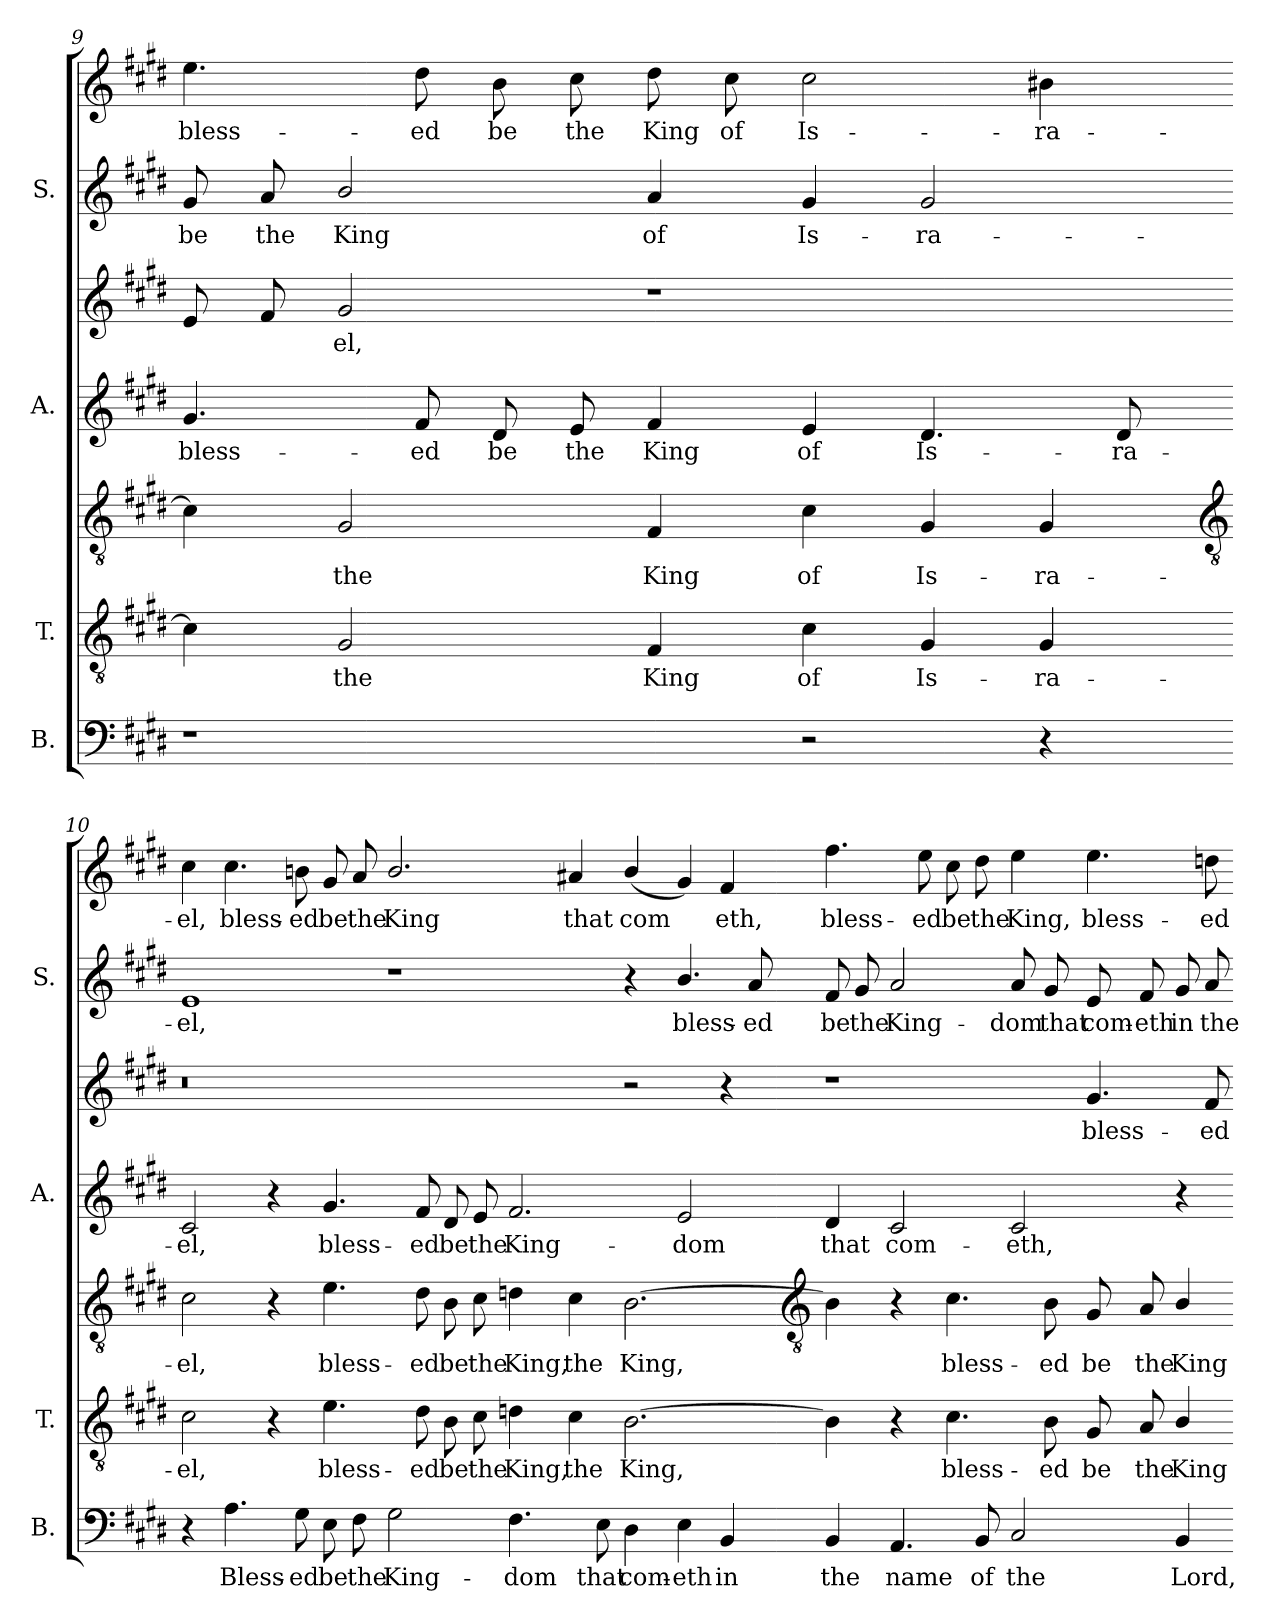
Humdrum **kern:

**kern	**text	**kern	**text	**kern	**text	**kern	**text	**kern	**text	**kern	**text	**kern	**text
*part4	*part4	*part3	*part3	*part3	*part3	*part2	*part2	*part2	*part2	*part1	*part1	*part1	*part1
*staff7	*staff7	*staff6	*staff6	*staff5	*staff5	*staff4	*staff4	*staff3	*staff3	*staff2	*staff2	*staff1	*staff1
*I"B.	*	*I"T.	*	*	*	*I"A.	*	*	*	*I"S.	*	*	*
*I'B.	*	*I'T.	*	*	*	*I'A.	*	*	*	*I'S.	*	*	*
!!LO:LB:g=z
*clefF4	*	*clefGv2	*	*clefGv2	*	*clefG2	*	*clefG2	*	*clefG2	*	*clefG2	*
*k[f#c#g#d#]	*	*k[f#c#g#d#]	*	*k[f#c#g#d#]	*	*k[f#c#g#d#]	*	*k[f#c#g#d#]	*	*k[f#c#g#d#]	*	*k[f#c#g#d#]	*
*E:	*	*E:	*	*E:	*	*E:	*	*E:	*	*E:	*	*E:	*
=9	=9	=9	=9	=9	=9	=9	=9	=9	=9	=9	=9	=9	=9
!	!	!	!	!	!	!	!LO:LY:b	!	!	!	!LO:LY:b	!	!LO:LY:b
1r	.	4c#]	.	4c#]	.	4.g#	bless-	8e	.	8g#	-be	4.ee	bless-
!	!	!	!	!	!	!	!	!	!	!	!LO:LY:b	!	!
.	.	.	.	.	.	.	.	8f#	.	8a	the	.	.
!	!	!	!LO:LY:b	!	!LO:LY:b	!	!	!	!LO:LY:b	!	!LO:LY:b	!	!
.	.	2G#	the	2G#	the	.	.	2g#	el,	2b/	King	.	.
!	!	!	!	!	!	!	!LO:LY:b	!	!	!	!	!	!LO:LY:b
.	.	.	.	.	.	8f#	-ed	.	.	.	.	8dd#	-ed
!	!	!	!	!	!	!	!LO:LY:b	!	!	!	!	!	!LO:LY:b
.	.	.	.	.	.	8d#	be	.	.	.	.	8b	be
!	!	!	!	!	!	!	!LO:LY:b	!	!	!	!	!	!LO:LY:b
.	.	.	.	.	.	8e	the	.	.	.	.	8cc#	the
!	!	!	!LO:LY:b	!	!LO:LY:b	!	!LO:LY:b	!	!	!	!LO:LY:b	!	!LO:LY:b
.	.	4F#	King	4F#	King	4f#	King	1r	.	4a	of	8dd#	King
!	!	!	!	!	!	!	!	!	!	!	!	!	!LO:LY:b
.	.	.	.	.	.	.	.	.	.	.	.	8cc#	of
!	!	!	!LO:LY:b	!	!LO:LY:b	!	!LO:LY:b	!	!	!	!LO:LY:b	!	!LO:LY:b
2r	.	4c#	of	4c#	of	4e	of	.	.	4g#	Is-	2cc#	Is-
!	!	!	!LO:LY:b	!	!LO:LY:b	!	!LO:LY:b	!	!	!	!LO:LY:b	!	!
.	.	4G#	Is-	4G#	Is-	4.d#	Is-	.	.	2g#	-ra-	.	.
!	!	!	!LO:LY:b	!	!LO:LY:b	!	!	!	!	!	!	!	!LO:LY:b
4r	.	4G#	-ra-	4G#	-ra-	.	.	.	.	.	.	4b#X	-ra-
!	!	!	!	!	!	!	!LO:LY:b	!	!	!	!	!	!
.	.	.	.	.	.	8d#	-ra-	.	.	.	.	.	.
!!LO:LB:g=z
=10-	=10-	=10-	=10-	=10-	=10-	=10-	=10-	=10-	=10-	=10-	=10-	=10-	=10-
*	*	*	*	*clefGv2	*	*	*	*	*	*	*	*	*
!	!	!	!LO:LY:b	!	!LO:LY:b	!	!LO:LY:b	!	!	!	!LO:LY:b	!	!LO:LY:b
4r	.	2c#	-el,	2c#	-el,	2c#	-el,	0r	.	1e	el,	4cc#	-el,
!	!LO:LY:b	!	!	!	!	!	!	!	!	!	!	!	!LO:LY:b
4.A	Bless-	.	.	.	.	.	.	.	.	.	.	4.cc#	bless-
.	.	4r	.	4r	.	4r	.	.	.	.	.	.	.
!	!LO:LY:b	!	!	!	!	!	!	!	!	!	!	!	!LO:LY:b
8G#	-ed	.	.	.	.	.	.	.	.	.	.	8bn	-ed
!	!LO:LY:b	!	!LO:LY:b	!	!LO:LY:b	!	!LO:LY:b	!	!	!	!	!	!LO:LY:b
8E	be	4.e	bless-	4.e	bless-	4.g#	bless-	.	.	.	.	8g#	be
!	!LO:LY:b	!	!	!	!	!	!	!	!	!	!	!	!LO:LY:b
8F#	the	.	.	.	.	.	.	.	.	.	.	8a	the
!	!LO:LY:b	!	!	!	!	!	!	!	!	!	!	!	!LO:LY:b
2G#	King-	.	.	.	.	.	.	.	.	1r	.	2.b/	King
!	!	!	!LO:LY:b	!	!LO:LY:b	!	!LO:LY:b	!	!	!	!	!	!
.	.	8d#	-ed	8d#	-ed	8f#	-ed	.	.	.	.	.	.
!	!	!	!LO:LY:b	!	!LO:LY:b	!	!LO:LY:b	!	!	!	!	!	!
.	.	8B	be	8B	be	8d#	be	.	.	.	.	.	.
!	!	!	!LO:LY:b	!	!LO:LY:b	!	!LO:LY:b	!	!	!	!	!	!
.	.	8c#	the	8c#	the	8e	the	.	.	.	.	.	.
!	!LO:LY:b	!	!LO:LY:b	!	!LO:LY:b	!	!LO:LY:b	!	!	!	!	!	!
4.F#	-dom	4dn	King,	4dn	King,	2.f#	King-	.	.	.	.	.	.
!	!	!	!LO:LY:b	!	!LO:LY:b	!	!	!	!	!	!	!	!LO:LY:b
.	.	4c#	the	4c#	the	.	.	.	.	.	.	4a#X/	that
!	!LO:LY:b	!	!	!	!	!	!	!	!	!	!	!	!
8E	that	.	.	.	.	.	.	.	.	.	.	.	.
!	!LO:LY:b	!	!LO:LY:b	!	!LO:LY:b	!	!	!	!	!	!	!	!LO:LY:b
4D#	com-	[2.B	King,	[2.B	King,	.	.	2r	.	4r	.	(<4b/	com
!	!LO:LY:b	!	!	!	!	!	!LO:LY:b	!	!	!	!LO:LY:b	!	!
4E	-eth	.	.	.	.	2e	-dom	.	.	4.b/	bless-	4g#)	.
!	!LO:LY:b	!	!	!	!	!	!	!	!	!	!	!	!LO:LY:b
4BB	in	.	.	.	.	.	.	4r	.	.	.	4f#	eth,
!	!	!	!	!	!	!	!	!	!	!	!LO:LY:b	!	!
.	.	.	.	.	.	.	.	.	.	8a	-ed	.	.
!!LO:LB:g=z
=11-	=11-	=11-	=11-	=11-	=11-	=11-	=11-	=11-	=11-	=11-	=11-	=11-	=11-
*	*	*	*	*clefGv2	*	*	*	*	*	*	*	*	*
!	!LO:LY:b	!	!	!	!	!	!LO:LY:b	!	!	!	!LO:LY:b	!	!LO:LY:b
4BB	the	4B]	.	4B]	.	4d#	that	1r	.	8f#	be	4.ff#	bless-
!	!	!	!	!	!	!	!	!	!	!	!LO:LY:b	!	!
.	.	.	.	.	.	.	.	.	.	8g#	the	.	.
!	!LO:LY:b	!	!	!	!	!	!LO:LY:b	!	!	!	!LO:LY:b	!	!
4.AA	name	4r	.	4r	.	2c#	com-	.	.	2a	King-	.	.
!	!	!	!	!	!	!	!	!	!	!	!	!	!LO:LY:b
.	.	.	.	.	.	.	.	.	.	.	.	8ee	-ed
!	!	!	!LO:LY:b	!	!LO:LY:b	!	!	!	!	!	!	!	!LO:LY:b
.	.	4.c#	bless-	4.c#	bless-	.	.	.	.	.	.	8cc#	be
!	!LO:LY:b	!	!	!	!	!	!	!	!	!	!	!	!LO:LY:b
8BB	of	.	.	.	.	.	.	.	.	.	.	8dd#	the
!	!LO:LY:b	!	!	!	!	!	!LO:LY:b	!	!	!	!LO:LY:b	!	!LO:LY:b
2C#	the	.	.	.	.	2c#	-eth,	.	.	8a	-dom	4ee	King,
!	!	!	!LO:LY:b	!	!LO:LY:b	!	!	!	!	!	!LO:LY:b	!	!
.	.	8B	-ed	8B	-ed	.	.	.	.	8g#	that	.	.
!	!	!	!LO:LY:b	!	!LO:LY:b	!	!	!	!LO:LY:b	!	!LO:LY:b	!	!LO:LY:b
.	.	8G#	be	8G#	be	.	.	4.g#	bless-	8e	com-	4.ee	bless-
!	!	!	!LO:LY:b	!	!LO:LY:b	!	!	!	!	!	!LO:LY:b	!	!
.	.	8A	the	8A	the	.	.	.	.	8f#	-eth	.	.
!	!LO:LY:b	!	!LO:LY:b	!	!LO:LY:b	!	!	!	!	!	!LO:LY:b	!	!
4BB	Lord,	4B/	King-	4B/	King-	4r	.	.	.	8g#	in	.	.
!	!	!	!	!	!	!	!	!	!LO:LY:b	!	!LO:LY:b	!	!LO:LY:b
.	.	.	.	.	.	.	.	8f#	-ed	8a	the	8ddn	-ed
=-	=-	=-	=-	=-	=-	=-	=-	=-	=-	=-	=-	=-	=-
*-	*-	*-	*-	*-	*-	*-	*-	*-	*-	*-	*-	*-	*-
